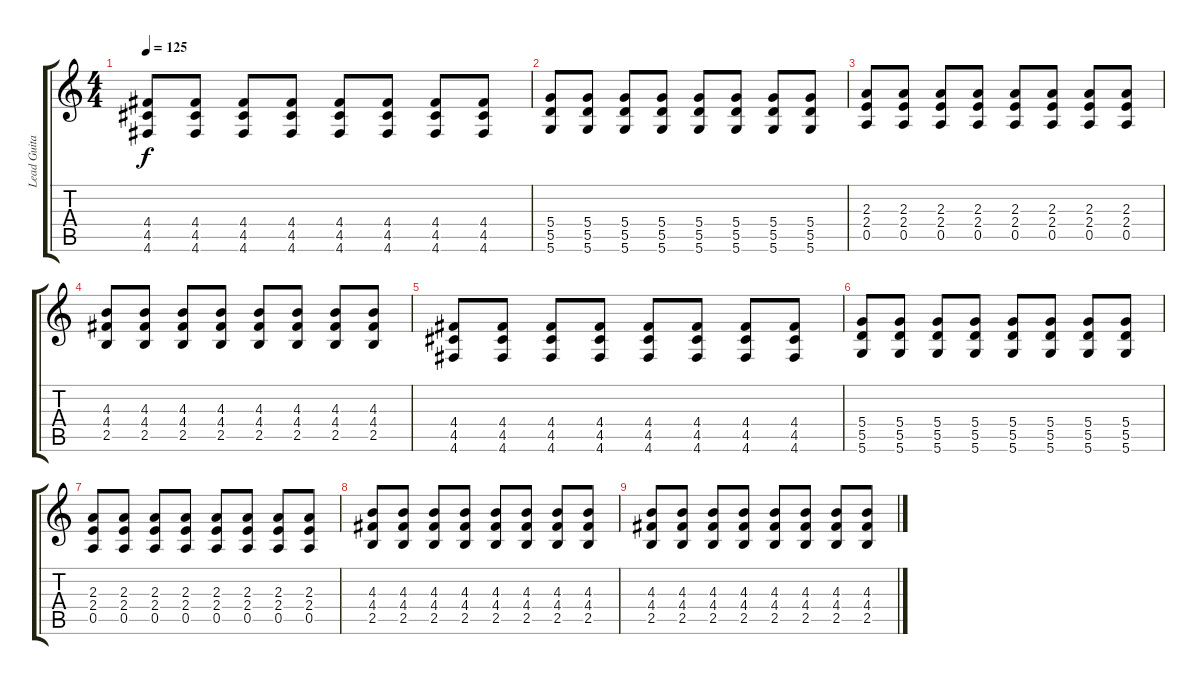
\track ("Lead Guitar" "Lead Guita") {instrument distortionguitar}
\staff {score tabs}
\tuning (E4 B3 G3 D3 A2 D2) {hide}
\ts (4 4)
\tempo 125
\clef g2
\ks c
(4.4 4.5 4.6).8{dy f} (4.4 4.5 4.6).8 (4.4 4.5 4.6).8 (4.4 4.5 4.6).8 (4.4 4.5 4.6).8 (4.4 4.5 4.6).8 (4.4 4.5 4.6).8 (4.4 4.5 4.6).8 |
(5.4 5.5 5.6).8 (5.4 5.5 5.6).8 (5.4 5.5 5.6).8 (5.4 5.5 5.6).8 (5.4 5.5 5.6).8 (5.4 5.5 5.6).8 (5.4 5.5 5.6).8 (5.4 5.5 5.6).8 |
(2.3 2.4 0.5).8 (2.3 2.4 0.5).8 (2.3 2.4 0.5).8 (2.3 2.4 0.5).8 (2.3 2.4 0.5).8 (2.3 2.4 0.5).8 (2.3 2.4 0.5).8 (2.3 2.4 0.5).8 |
(4.3 4.4 2.5).8 (4.3 4.4 2.5).8 (4.3 4.4 2.5).8 (4.3 4.4 2.5).8 (4.3 4.4 2.5).8 (4.3 4.4 2.5).8 (4.3 4.4 2.5).8 (4.3 4.4 2.5).8 |
(4.4 4.5 4.6).8 (4.4 4.5 4.6).8 (4.4 4.5 4.6).8 (4.4 4.5 4.6).8 (4.4 4.5 4.6).8 (4.4 4.5 4.6).8 (4.4 4.5 4.6).8 (4.4 4.5 4.6).8 |
(5.4 5.5 5.6).8 (5.4 5.5 5.6).8 (5.4 5.5 5.6).8 (5.4 5.5 5.6).8 (5.4 5.5 5.6).8 (5.4 5.5 5.6).8 (5.4 5.5 5.6).8 (5.4 5.5 5.6).8 |
(2.3 2.4 0.5).8 (2.3 2.4 0.5).8 (2.3 2.4 0.5).8 (2.3 2.4 0.5).8 (2.3 2.4 0.5).8 (2.3 2.4 0.5).8 (2.3 2.4 0.5).8 (2.3 2.4 0.5).8 |
(4.3 4.4 2.5).8 (4.3 4.4 2.5).8 (4.3 4.4 2.5).8 (4.3 4.4 2.5).8 (4.3 4.4 2.5).8 (4.3 4.4 2.5).8 (4.3 4.4 2.5).8 (4.3 4.4 2.5).8 |
(4.3 4.4 2.5).8 (4.3 4.4 2.5).8 (4.3 4.4 2.5).8 (4.3 4.4 2.5).8 (4.3 4.4 2.5).8 (4.3 4.4 2.5).8 (4.3 4.4 2.5).8 (4.3 4.4 2.5).8
